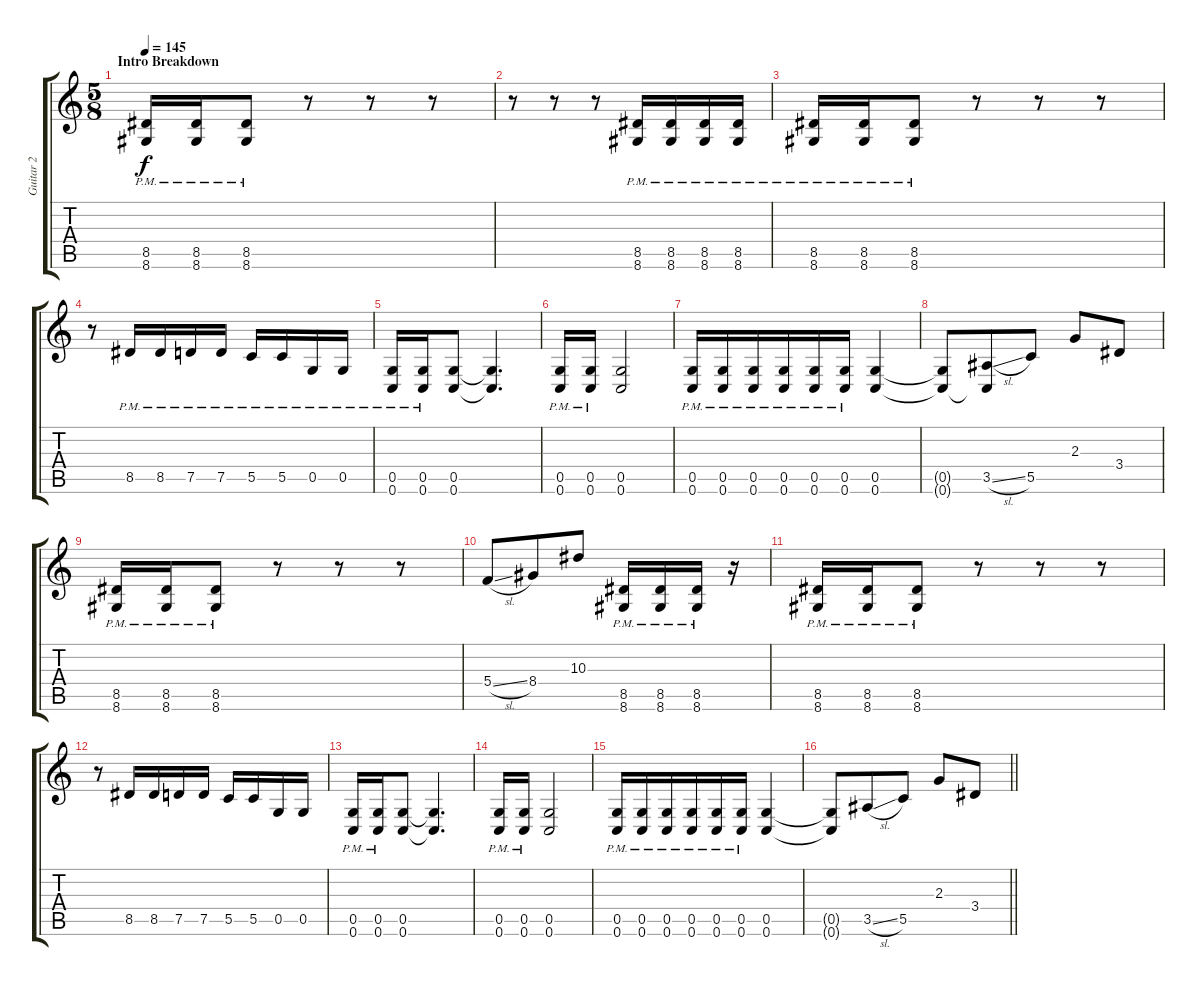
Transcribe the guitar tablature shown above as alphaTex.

\track ("Guitar 2" "Guitar 2") {instrument distortionguitar}
\staff {score tabs}
\tuning (D4 A3 F3 C3 G2 C2) {hide}
\ts (5 8)
\section ("" "Intro Breakdown")
\tempo 145
\clef g2
\ks c
(8.5{pm} 8.6{pm}).16{dy f volume 16 balance 2 instrument distortionguitar} (8.5{pm} 8.6{pm}).16 (8.5{pm} 8.6{pm}).8 r.8 r.8 r.8 |
r.8 r.8 r.8 (8.5{pm} 8.6{pm}).16 (8.5{pm} 8.6{pm}).16 (8.5{pm} 8.6{pm}).16 (8.5{pm} 8.6{pm}).16 |
(8.5{pm} 8.6{pm}).16 (8.5{pm} 8.6{pm}).16 (8.5{pm} 8.6{pm}).8 r.8 r.8 r.8 |
r.8 8.5{pm}.16 8.5{pm}.16 7.5{pm}.16 7.5{pm}.16 5.5{pm}.16 5.5{pm}.16 0.5{pm}.16 0.5{pm}.16 |
(0.5{pm} 0.6{pm}).16 (0.5{pm} 0.6{pm}).16 (0.5 0.6).8 (0.5{t} 0.6{t}).4{d} |
(0.5{pm} 0.6{pm}).16 (0.5{pm} 0.6{pm}).16 (0.5 0.6).2 |
(0.5{pm} 0.6{pm}).16 (0.5{pm} 0.6{pm}).16 (0.5{pm} 0.6{pm}).16 (0.5{pm} 0.6{pm}).16 (0.5{pm} 0.6{pm}).16 (0.5{pm} 0.6{pm}).16 (0.5 0.6).4 |
(0.5{t} 0.6{t}).8 (3.5{sl} 0.6{t}).8 5.5.8 2.3.8 3.4.8 |
(8.5{pm} 8.6{pm}).16{volume 16 balance 2 instrument distortionguitar} (8.5{pm} 8.6{pm}).16 (8.5{pm} 8.6{pm}).8 r.8 r.8 r.8 |
5.4{sl}.8{balance 4} 8.4.8 10.3.8 (8.5{pm} 8.6{pm}).16{balance 2} (8.5{pm} 8.6{pm}).16 (8.5{pm} 8.6{pm}).16 r.16 |
(8.5{pm} 8.6{pm}).16 (8.5{pm} 8.6{pm}).16 (8.5{pm} 8.6{pm}).8 r.8 r.8 r.8 |
r.8 8.5.16 8.5.16 7.5.16 7.5.16 5.5.16 5.5.16 0.5.16 0.5.16 |
(0.5{pm} 0.6{pm}).16 (0.5{pm} 0.6{pm}).16 (0.5 0.6).8 (0.5{t} 0.6{t}).4{d} |
(0.5{pm} 0.6{pm}).16 (0.5{pm} 0.6{pm}).16 (0.5 0.6).2 |
(0.5{pm} 0.6{pm}).16 (0.5{pm} 0.6{pm}).16 (0.5{pm} 0.6{pm}).16 (0.5{pm} 0.6{pm}).16 (0.5{pm} 0.6{pm}).16 (0.5{pm} 0.6{pm}).16 (0.5 0.6).4 |
\barLineRight lightlight
(0.5{t} 0.6{t}).8 3.5{sl}.8 5.5.8 2.3.8 3.4.8
